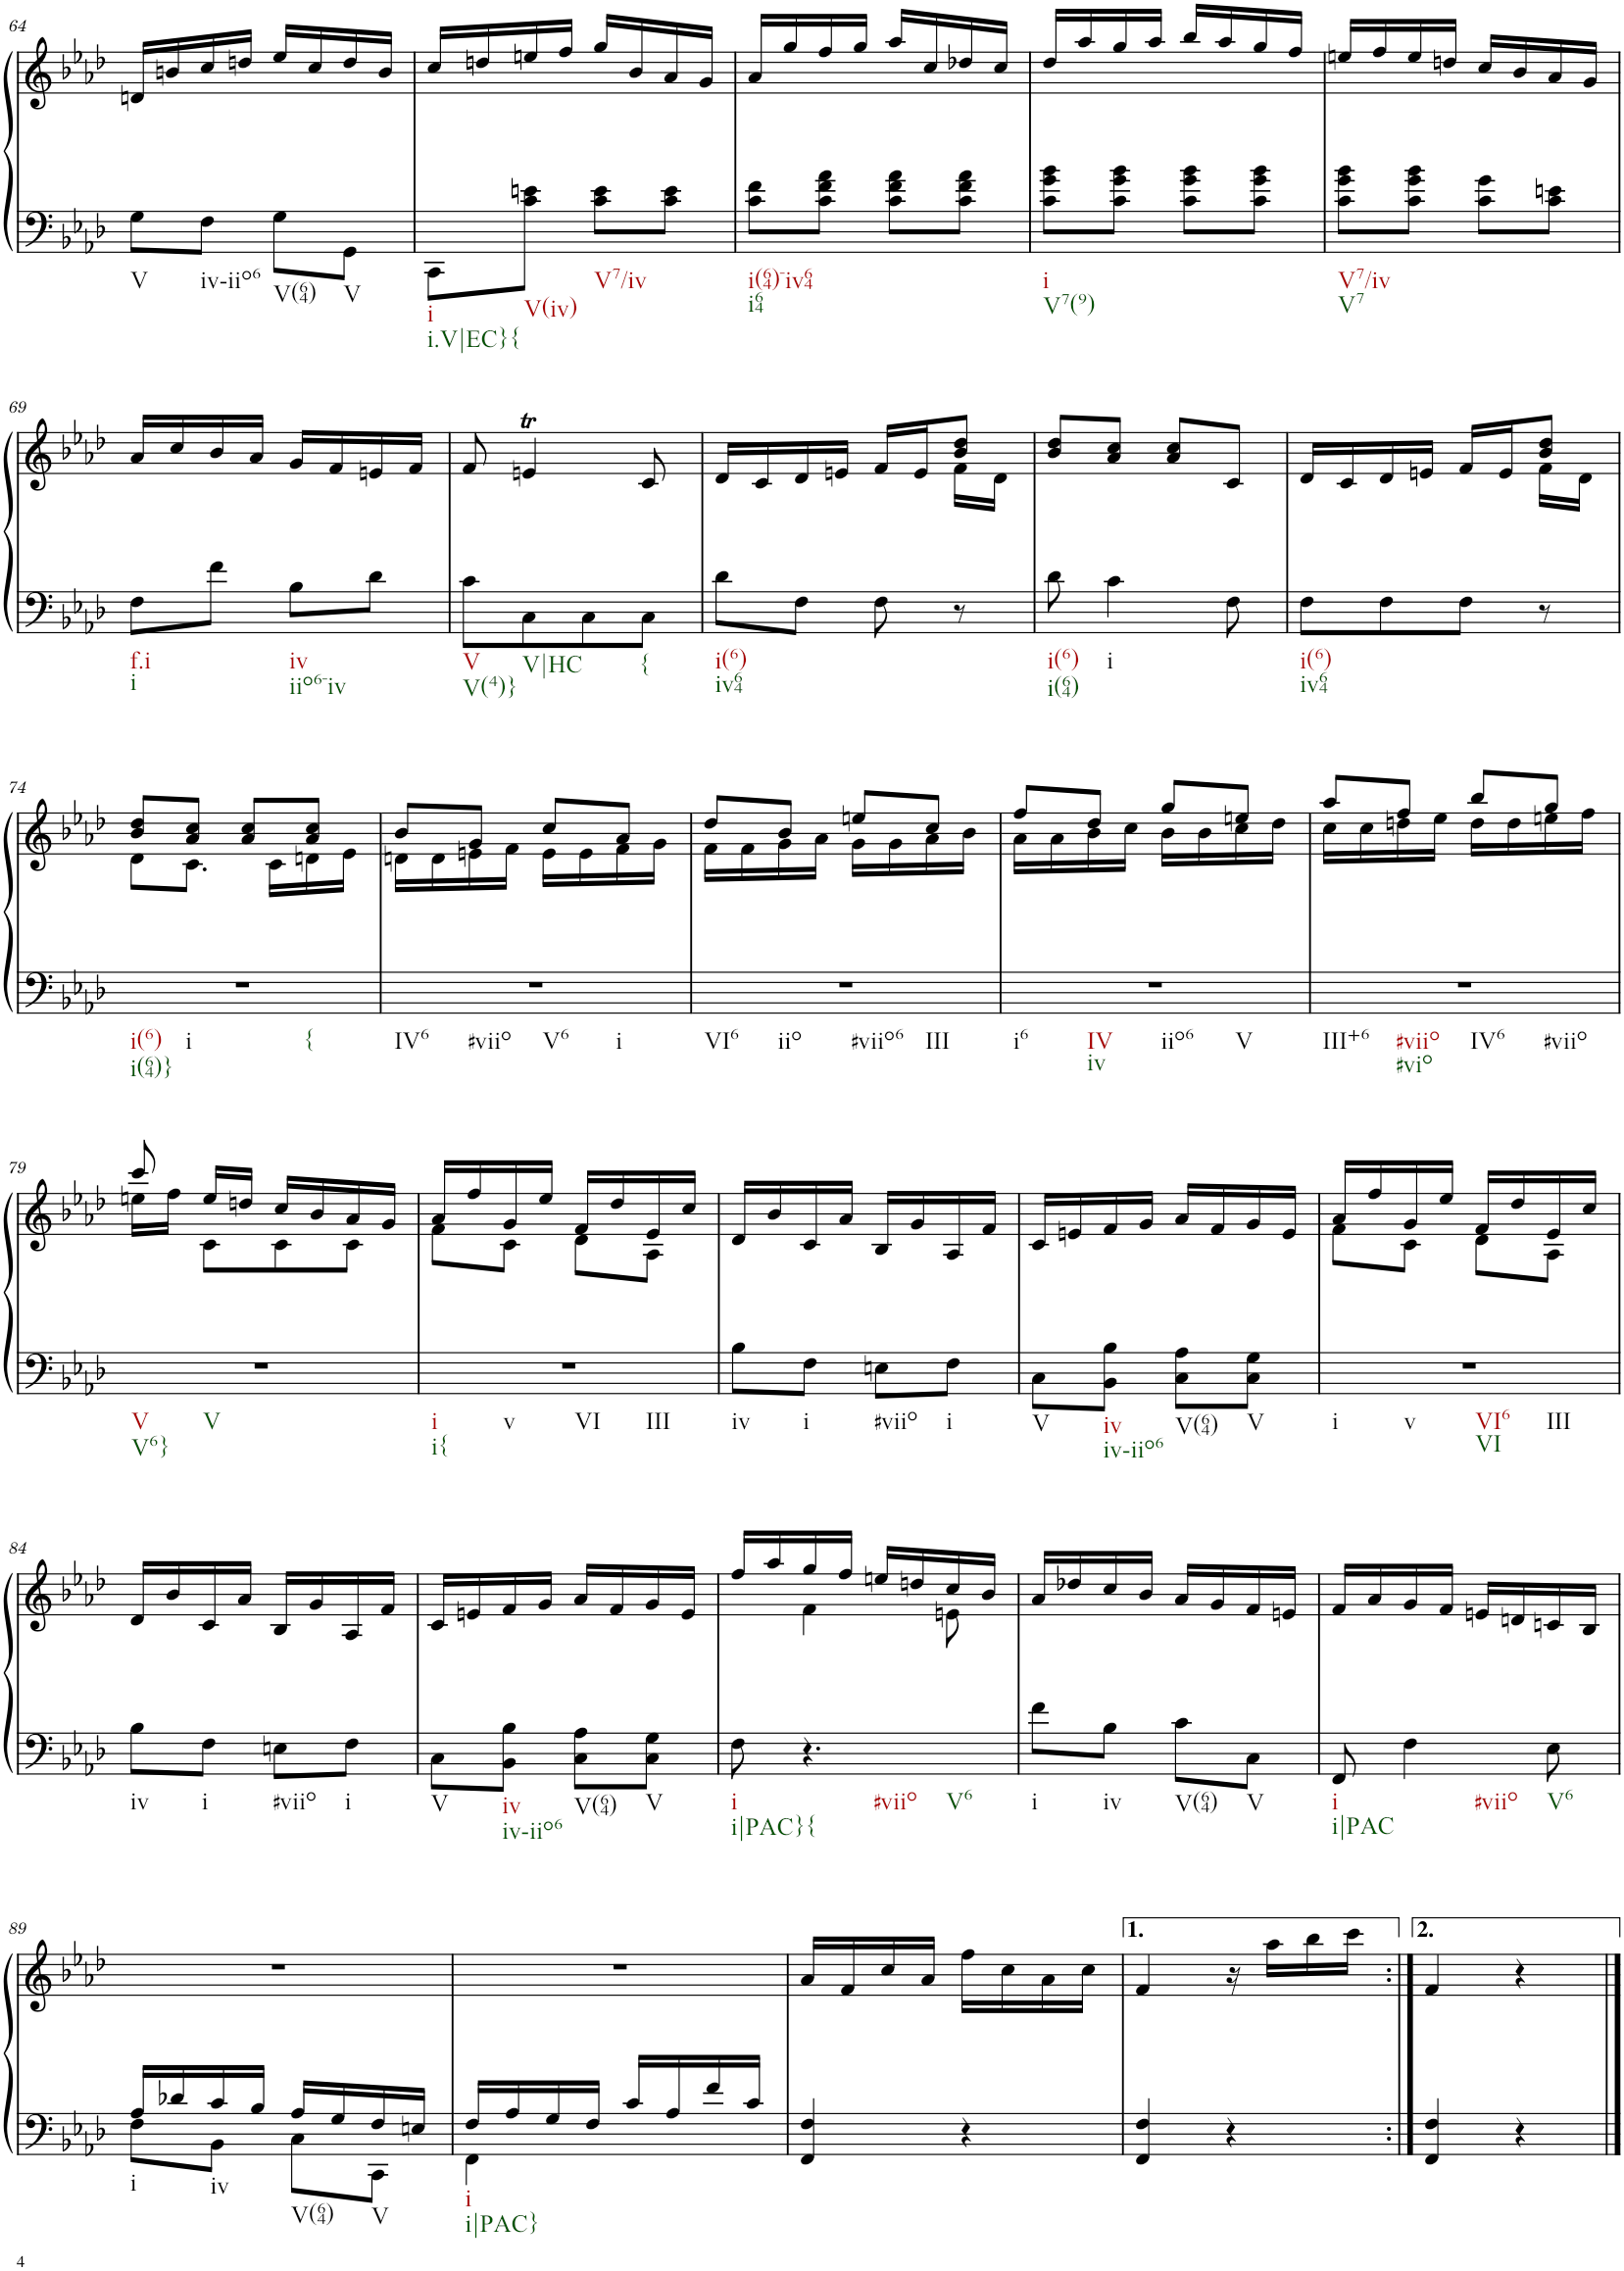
**kern	**kern
*part1	*part1
*staff2	*staff1
*I"Piano	*
*I'Pno.	*
!!LO:PB:g=z
*clefF4	*clefG2
*k[b-e-a-d-]	*k[b-e-a-d-]
*M2/4	*M2/4
=64	=64
!LO:TX:b:t=V	!
8G\L	16dn/LL
.	16bn/
!LO:TX:b:t=iv-iio6	!
8F\J	16cc/
.	16ddn/JJ
!LO:TX:b:t=V(64)	!
8G\L	16ee-/LL
.	16cc/
!LO:TX:b:t=V	!
8GG\J	16dd/
.	16b/JJ
=65	=65
!LO:TX:b:t=i	!
!LO:TX:b:t=i.V|EC}{	!
8CC\L	16cc/LL
.	16ddn/
!LO:TX:b:t=V(iv)	!
8c\ 8en\J	16een/
.	16ff/JJ
!LO:TX:b:t=V7/iv	!
8c\ 8e\L	16gg/LL
.	16b-/
8c\ 8e\J	16a-/
.	16g/JJ
=66	=66
!LO:TX:b:t=i(64)-iv64	!
!LO:TX:b:t=i64	!
8c\ 8f\L	16a-/LL
.	16gg/
8c\ 8f\ 8a-\J	16ff/
.	16gg/JJ
8c\ 8f\ 8a-\L	16aa-/LL
.	16cc/
8c\ 8f\ 8a-\J	16dd-X/
.	16cc/JJ
=67	=67
!LO:TX:b:t=i	!
!LO:TX:b:t=V7(9)	!
8c\ 8g\ 8b-\L	16dd-/LL
.	16aa-/
8c\ 8g\ 8b-\J	16gg/
.	16aa-/JJ
8c\ 8g\ 8b-\L	16bb-/LL
.	16aa-/
8c\ 8g\ 8b-\J	16gg/
.	16ff/JJ
=68	=68
!LO:TX:b:t=V7/iv	!
!LO:TX:b:t=V7	!
8c\ 8g\ 8b-\L	16een/LL
.	16ff/
8c\ 8g\ 8b-\J	16ee/
.	16ddn/JJ
8c\ 8g\L	16cc/LL
.	16b-/
8c\ 8en\J	16a-/
.	16g/JJ
!!LO:LB:g=z
=69	=69
!LO:TX:b:t=f.i	!
!LO:TX:b:t=i	!
8F\L	16a-/LL
.	16cc/
8f\J	16b-/
.	16a-/JJ
!LO:TX:b:t=iv	!
!LO:TX:b:t=iio6-iv	!
8B-\L	16g/LL
.	16f/
8d-\J	16en/
.	16f/JJ
=70	=70
!LO:TX:b:t=V	!
!LO:TX:b:t=V(4)}	!
8c\L	8f/
!LO:TX:b:t=V|HC	!
8C\	4ent/
8C\	.
!LO:TX:b:t={	!
8C\J	8c/
=71	=71
*	*^
!LO:TX:b:t=i(6)	!	!
!LO:TX:b:t=iv64	!	!
8d-\L	16d-/LL	4.ryy
.	16c/	.
8F\J	16d-/	.
.	16en/JJ	.
8F\	16f/LL	.
.	16e/J	.
8r	8b-/ 8dd-/J	16f\LL
.	.	16d-\JJ
=72	=72	=72
!LO:TX:b:t=i(6)	!	!
!LO:TX:b:t=i(64)	!	!
*	*v	*v
8d-\	8b-/ 8dd-/L
!LO:TX:b:t=i	!
4c\	8a-/ 8cc/J
.	8a-/ 8cc/L
8F\	8c/J
=73	=73
*	*^
!LO:TX:b:t=i(6)	!	!
!LO:TX:b:t=iv64	!	!
8F\L	16d-/LL	4.ryy
.	16c/	.
8F\	16d-/	.
.	16en/JJ	.
8F\J	16f/LL	.
.	16e/J	.
8r	8b-/ 8dd-/J	16f\LL
.	.	16d-\JJ
!!LO:LB:g=z	!!
=74	=74	=74
!LO:TX:b:t=i(6)	!	!
!LO:TX:b:t=i(64)}	!	!
!LO:TX:b:t=i	!	!
!LO:TX:b:t={	!	!
2r	8b-/ 8dd-/L	8d-\L
.	8a-/ 8cc/J	8.c\J
.	8a-/ 8cc/L	.
.	.	16c\LL
.	8a-/ 8cc/J	16dn\
.	.	16e-\JJ
=75	=75	=75
!LO:TX:b:t=IV6	!	!
!LO:TX:b:t=#viio	!	!
!LO:TX:b:t=V6	!	!
!LO:TX:b:t=i	!	!
2r	8b-/L	16dn\LL
.	.	16d\
.	8g/J	16en\
.	.	16f\JJ
.	8cc/L	16e\LL
.	.	16e\
.	8a-/J	16f\
.	.	16g\JJ
=76	=76	=76
!LO:TX:b:t=VI6	!	!
!LO:TX:b:t=iio	!	!
!LO:TX:b:t=#viio6	!	!
!LO:TX:b:t=III	!	!
2r	8dd-/L	16f\LL
.	.	16f\
.	8b-/J	16g\
.	.	16a-\JJ
.	8een/L	16g\LL
.	.	16g\
.	8cc/J	16a-\
.	.	16b-\JJ
=77	=77	=77
!LO:TX:b:t=i6	!	!
!LO:TX:b:t=IV	!	!
!LO:TX:b:t=iv	!	!
!LO:TX:b:t=iio6	!	!
!LO:TX:b:t=V	!	!
2r	8ff/L	16a-\LL
.	.	16a-\
.	8dd-/J	16b-\
.	.	16cc\JJ
.	8gg/L	16b-\LL
.	.	16b-\
.	8een/J	16cc\
.	.	16dd-\JJ
=78	=78	=78
!LO:TX:b:t=III+6	!	!
!LO:TX:b:t=#viio	!	!
!LO:TX:b:t=#vio	!	!
!LO:TX:b:t=IV6	!	!
!LO:TX:b:t=#viio	!	!
2r	8aa-/L	16cc\LL
.	.	16cc\
.	8ff/J	16ddn\
.	.	16ee-\JJ
.	8bb-/L	16dd\LL
.	.	16dd\
.	8gg/J	16een\
.	.	16ff\JJ
!!LO:LB:g=z	!!
=79	=79	=79
!LO:TX:b:t=V	!	!
!LO:TX:b:t=V6}	!	!
!LO:TX:b:t=V	!	!
2r	8ccc/	16een\LL
.	.	16ff\JJ
.	16ee/LL	8c\L
.	16ddn/JJ	.
.	16cc/LL	8c\
.	16b-/	.
.	16a-/	8c\J
.	16g/JJ	.
=80	=80	=80
!LO:TX:b:t=i	!	!
!LO:TX:b:t=i{	!	!
!LO:TX:b:t=v	!	!
!LO:TX:b:t=VI	!	!
!LO:TX:b:t=III	!	!
2r	16a-/LL	8f\L
.	16ff/	.
.	16g/	8c\J
.	16ee-/JJ	.
.	16f/LL	8d-\L
.	16dd-/	.
.	16e-/	8A-\J
.	16cc/JJ	.
*	*v	*v
=81	=81
!LO:TX:b:t=iv	!
8B-\L	16d-/LL
.	16b-/
!LO:TX:b:t=i	!
8F\J	16c/
.	16a-/JJ
!LO:TX:b:t=#viio	!
8En\L	16B-/LL
.	16g/
!LO:TX:b:t=i	!
8F\J	16A-/
.	16f/JJ
=82	=82
!LO:TX:b:t=V	!
8C\L	16c/LL
.	16en/
!LO:TX:b:t=iv	!
!LO:TX:b:t=iv-iio6	!
8BB-\ 8B-\J	16f/
.	16g/JJ
!LO:TX:b:t=V(64)	!
8C\ 8A-\L	16a-/LL
.	16f/
!LO:TX:b:t=V	!
8C\ 8G\J	16g/
.	16e/JJ
=83	=83
*	*^
!LO:TX:b:t=i	!	!
!LO:TX:b:t=v	!	!
!LO:TX:b:t=VI6	!	!
!LO:TX:b:t=VI	!	!
!LO:TX:b:t=III	!	!
2r	16a-/LL	8f\L
.	16ff/	.
.	16g/	8c\J
.	16ee-/JJ	.
.	16f/LL	8d-\L
.	16dd-/	.
.	16e-/	8A-\J
.	16cc/JJ	.
*	*v	*v
!!LO:LB:g=z
=84	=84
!LO:TX:b:t=iv	!
8B-\L	16d-/LL
.	16b-/
!LO:TX:b:t=i	!
8F\J	16c/
.	16a-/JJ
!LO:TX:b:t=#viio	!
8En\L	16B-/LL
.	16g/
!LO:TX:b:t=i	!
8F\J	16A-/
.	16f/JJ
=85	=85
!LO:TX:b:t=V	!
8C\L	16c/LL
.	16en/
!LO:TX:b:t=iv	!
!LO:TX:b:t=iv-iio6	!
8BB-\ 8B-\J	16f/
.	16g/JJ
!LO:TX:b:t=V(64)	!
8C\ 8A-\L	16a-/LL
.	16f/
!LO:TX:b:t=V	!
8C\ 8G\J	16g/
.	16e/JJ
=86	=86
*	*^
!LO:TX:b:t=i	!	!
!LO:TX:b:t=i|PAC}{	!	!
8F\	16ff/LL	8ryy
.	16aa-/	.
!LO:TX:b:t=#viio	!	!
!LO:TX:b:t=V6	!	!
4.r	16gg/	4f\
.	16ff/JJ	.
.	16een/LL	.
.	16ddn/	.
.	16cc/	8en\
.	16b-/JJ	.
*	*v	*v
=87	=87
!LO:TX:b:t=i	!
8f\L	16a-/LL
.	16dd-X/
!LO:TX:b:t=iv	!
8B-\J	16cc/
.	16b-/JJ
!LO:TX:b:t=V(64)	!
8c\L	16a-/LL
.	16g/
!LO:TX:b:t=V	!
8C\J	16f/
.	16en/JJ
=88	=88
!LO:TX:b:t=i	!
!LO:TX:b:t=i|PAC	!
8FF/	16f/LL
.	16a-/
!LO:TX:b:t=#viio	!
4F\	16g/
.	16f/JJ
.	16en/LL
.	16dn/
!LO:TX:b:t=V6	!
8E-\	16cn/
.	16B-/JJ
!!LO:LB:g=z
=89	=89
*^	*
!LO:TX:b:t=i	!	!
16A-/LL	8F\L	2r
16d-X/	.	.
!LO:TX:b:t=iv	!	!
16c/	8BB-\J	.
16B-/JJ	.	.
!LO:TX:b:t=V(64)	!	!
16A-/LL	8C\L	.
16G/	.	.
!LO:TX:b:t=V	!	!
16F/	8CC\J	.
16En/JJ	.	.
=90	=90	=90
!LO:TX:b:t=i	!	!
!LO:TX:b:t=i|PAC}	!	!
16F/LL	4FF\	2r
16A-/	.	.
16G/	.	.
16F/JJ	.	.
16c/LL	4ryy	.
16A-/	.	.
16f/	.	.
16c/JJ	.	.
*v	*v	*
=91	=91
4FF/ 4F/	16a-/LL
.	16f/
.	16cc/
.	16a-/JJ
4r	16ff\LL
.	16cc\
.	16a-\
.	16cc\JJ
=92	=92
4FF/ 4F/	4f/
4r	16r
.	16aa-\LL
.	16bb-\
.	16ccc\JJ
=92X2:|!	=92X2:|!
4FF/ 4F/	4f/
4r	4r
==	==
*-	*-
